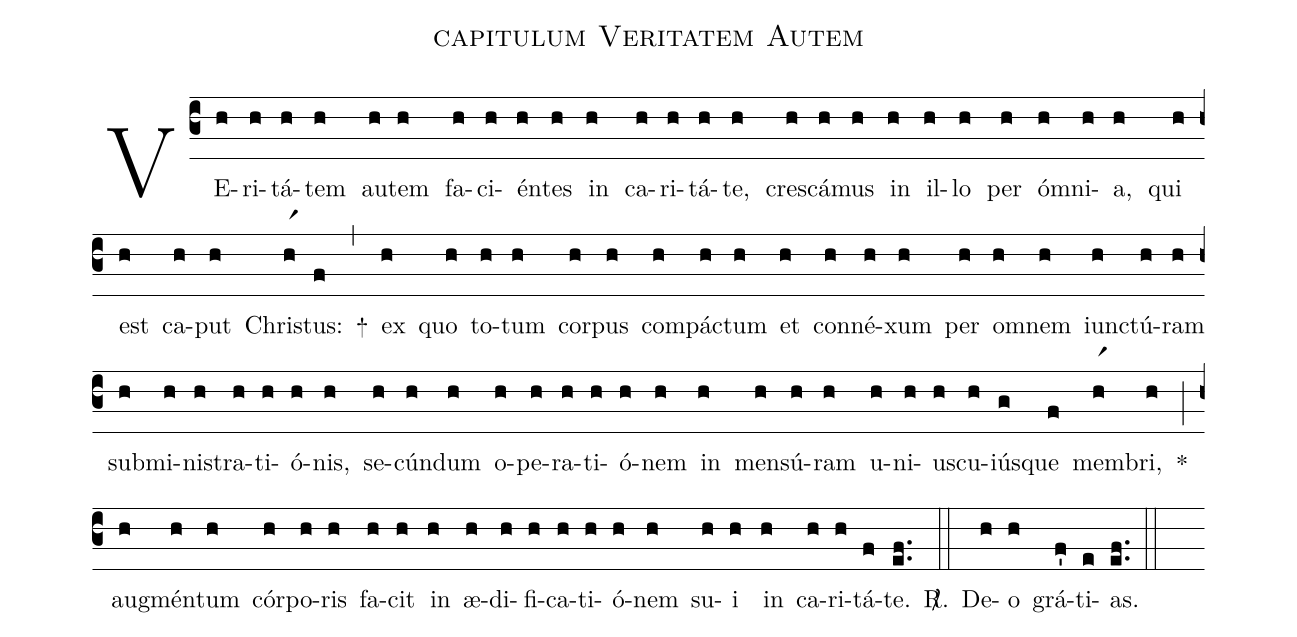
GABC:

name: capitulum Veritatem Autem;
%%
(c3)
VE(h)ri(h)tá(h)tem(h) au(h)tem(h) fa(h)ci(h)én(h)tes(h) in(h) ca(h)ri(h)tá(h)te,(h) cres(h)cá(h)mus(h) in(h) il(h)lo(h) per(h) óm(h)ni(h)a,(h) qui(h) est(h) ca(h)put(h) Chris(hr1)tus:(f) +(,)
ex(h) quo(h) to(h)tum(h) cor(h)pus(h) com(h)pác(h)tum(h) et(h) con(h)né(h)xum(h) per(h) om(h)nem(h) iunc(h)tú(h)ram(h) sub(h)mi(h)nis(h)tra(h)ti(h)ó(h)nis,(h) se(h)cún(h)dum(h) o(h)pe(h)ra(h)ti(h)ó(h)nem(h) in(h) men(h)sú(h)ram(h) u(h)ni(h)us(h)cu(h)iús(g)que(f) mem(hr1)bri,(h) *(;)
aug(h)mén(h)tum(h) cór(h)po(h)ris(h) fa(h)cit(h) in(h) æ(h)di(h)fi(h)ca(h)ti(h)ó(h)nem(h) su(h)i(h) in(h) ca(h)ri(h)tá(f)te.(ef..) <sp>R/</sp>.(::)
De(h)o(h) grá(f')ti(e)as.(e.f.) (::)
